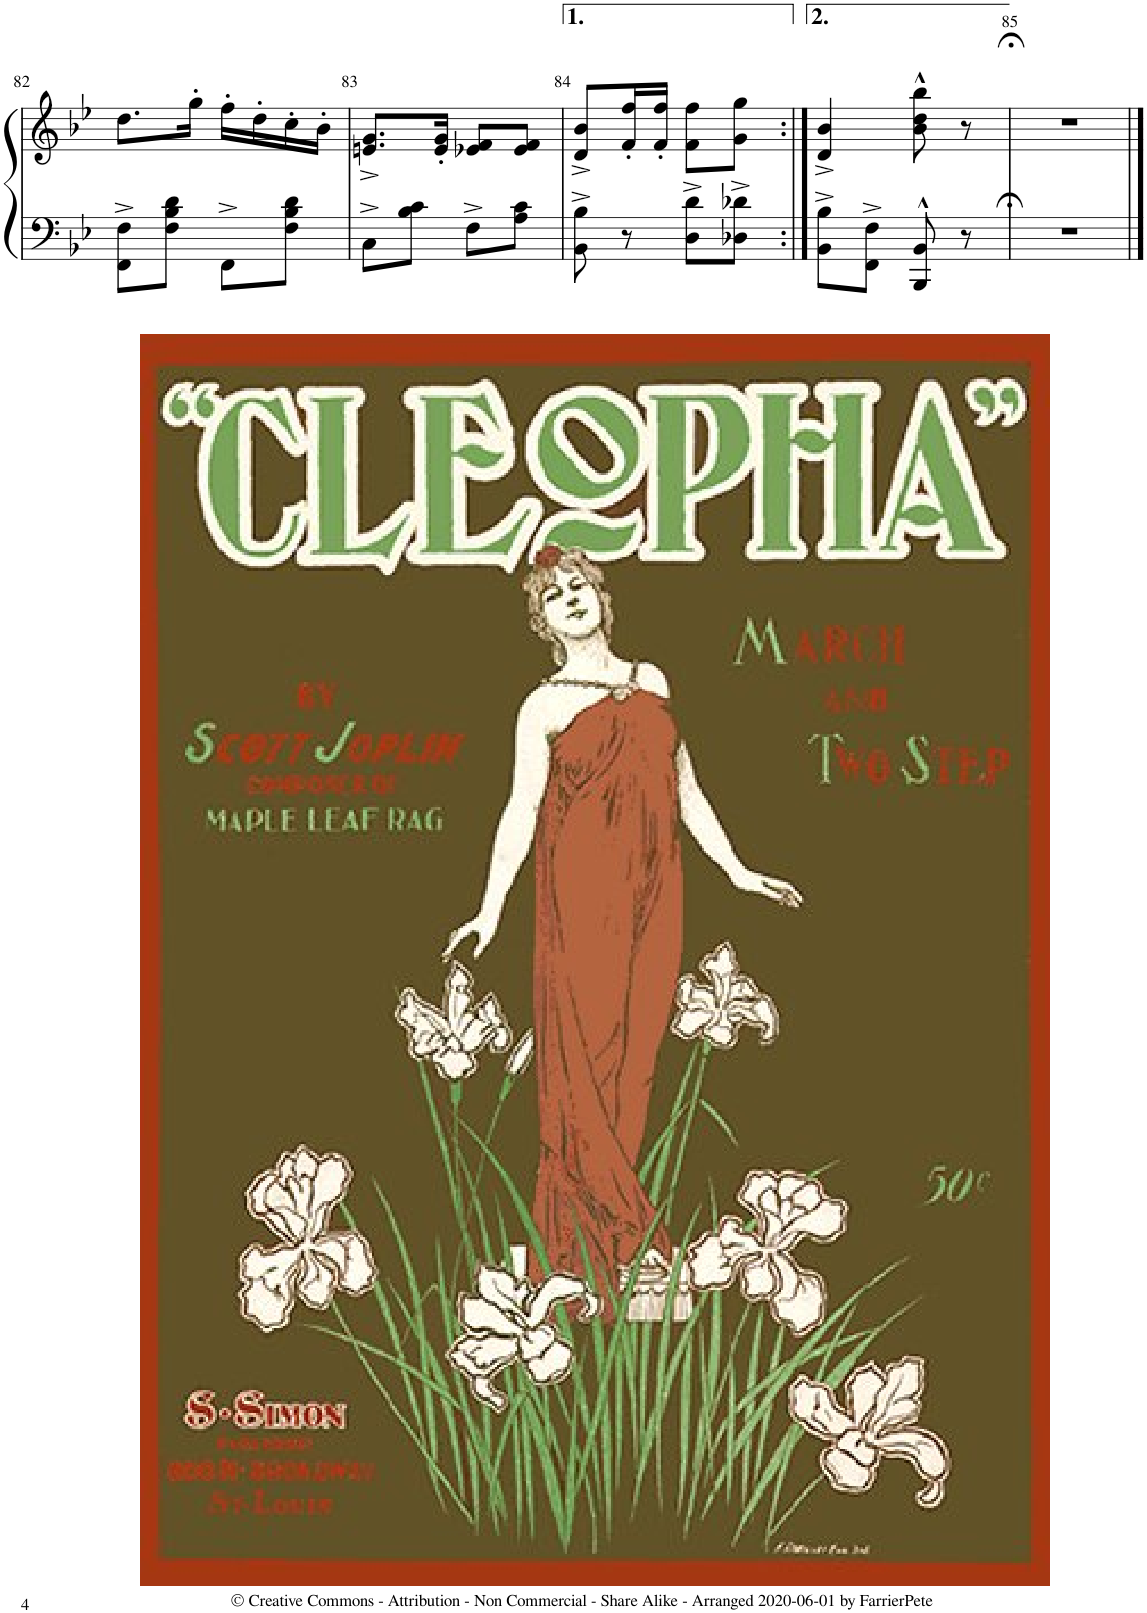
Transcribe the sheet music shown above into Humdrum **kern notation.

**kern	**kern
*part1	*part1
*staff2	*staff1
*I"Piano	*
*I'Pno.	*
!!LO:PB:g=z
*clefF4	*clefG2
*k[b-e-]	*k[b-e-]
*M2/4	*M2/4
=82	=82
8FF\^ 8F\^L	8.dd\L
8F\ 8B-\ 8d\J	.
.	16gg'\Jk
8FF^\L	16ff'\LL
.	16dd'\
8F\ 8B-\ 8d\J	16cc'\
.	16b-'\JJ
=83	=83
8C^\L	8.en/^ 8.g/^L
8B-\ 8c\J	.
.	16e/' 16g/'Jk
8F^\L	8e-X/ 8f/L
8A\ 8c\J	8e-/ 8f/J
=84	=84
8BB-\^ 8B-\^	8d/^ 8b-/^L
8r	16f/' 16ff/'L
.	16f/' 16ff/'JJ
8D\^ 8d\^L	8f\ 8ff\L
8D-X\^ 8d-X\^J	8g\ 8gg\J
=84X4:|!	=84X4:|!
8BB-\^ 8B-\^L	4d/^ 4b-/^
8FF\^ 8F\^J	.
8BBB-/^^ 8BB-/^^	8b-\^^ 8dd\^^ 8bb-\^^
8r	8r
=85	=85
2r	2r
==	==
*-	*-
